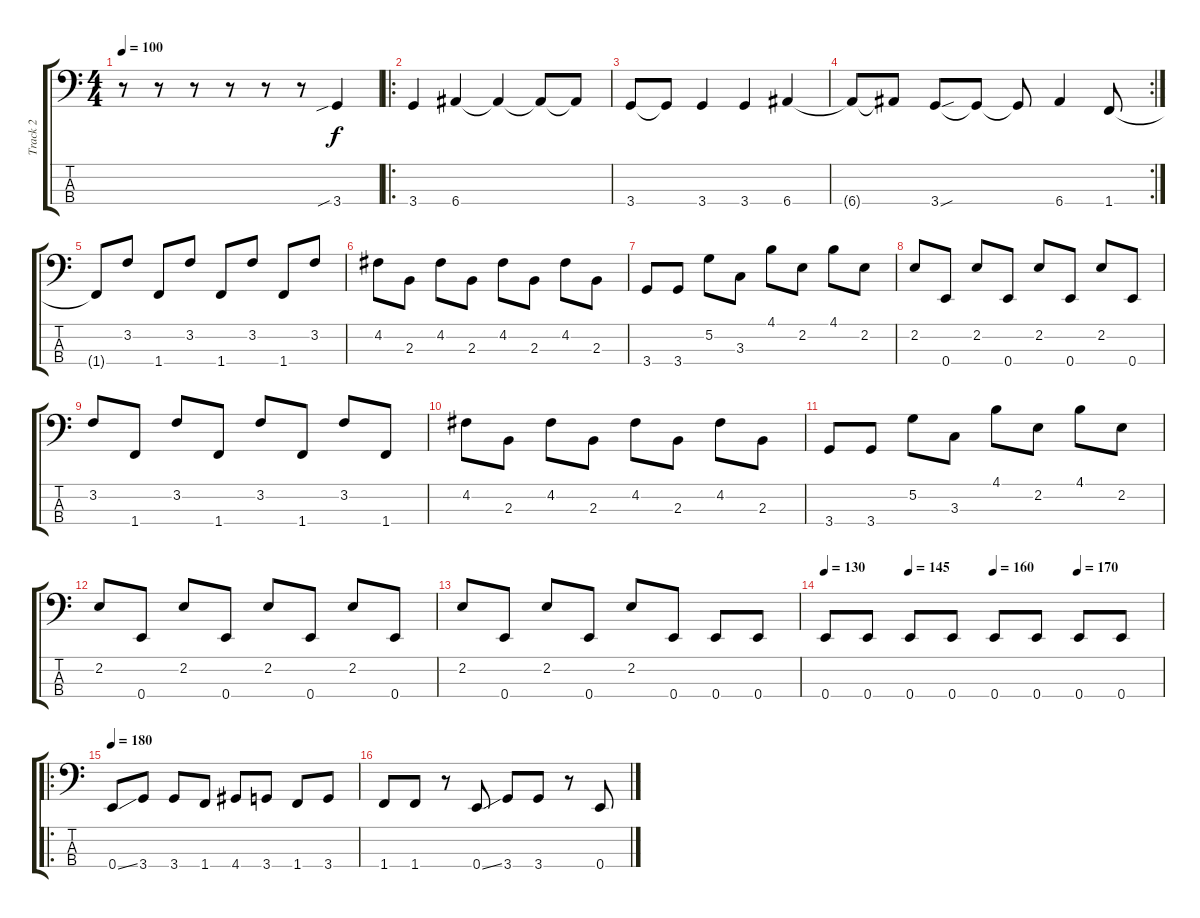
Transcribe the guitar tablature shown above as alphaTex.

\track ("Track 2" "Track 2") {instrument electricbasspick}
\staff {score tabs}
\tuning (G2 D2 A1 E1) {hide}
\ts (4 4)
\tempo 100
\clef f4
\ks c
r.8{dy f} r.8 r.8 r.8 r.8 r.8 3.4{sib}.4 |
\ro
3.4.4 6.4.4 6.4{t}.4 6.4{t}.8 6.4{t}.8 |
3.4.8 3.4{t}.8 3.4.4 3.4.4 6.4.4 |
\rc 2
6.4{t}.8 6.4{t}.8 3.4{sou}.8 3.4{t}.8 3.4{t}.8 6.4.4 1.4.8 |
1.4{t}.8 3.2.8 1.4.8 3.2.8 1.4.8 3.2.8 1.4.8 3.2.8 |
4.2.8 2.3.8 4.2.8 2.3.8 4.2.8 2.3.8 4.2.8 2.3.8 |
3.4.8 3.4.8 5.2.8 3.3.8 4.1.8 2.2.8 4.1.8 2.2.8 |
2.2.8 0.4.8 2.2.8 0.4.8 2.2.8 0.4.8 2.2.8 0.4.8 |
3.2.8 1.4.8 3.2.8 1.4.8 3.2.8 1.4.8 3.2.8 1.4.8 |
4.2.8 2.3.8 4.2.8 2.3.8 4.2.8 2.3.8 4.2.8 2.3.8 |
3.4.8 3.4.8 5.2.8 3.3.8 4.1.8 2.2.8 4.1.8 2.2.8 |
2.2.8 0.4.8 2.2.8 0.4.8 2.2.8 0.4.8 2.2.8 0.4.8 |
2.2.8 0.4.8 2.2.8 0.4.8 2.2.8 0.4.8 0.4.8 0.4.8 |
\tempo 130
\tempo (145 0.25)
\tempo (160 0.5)
\tempo (170 0.75)
0.4.8 0.4.8 0.4.8 0.4.8 0.4.8 0.4.8 0.4.8 0.4.8 |
\ro
\tempo 180
0.4{ss}.8 3.4.8 3.4.8 1.4.8 4.4.8 3.4.8 1.4.8 3.4.8 |
1.4.8 1.4.8 r.8 0.4{ss}.8 3.4.8 3.4.8 r.8 0.4{ss}.8
